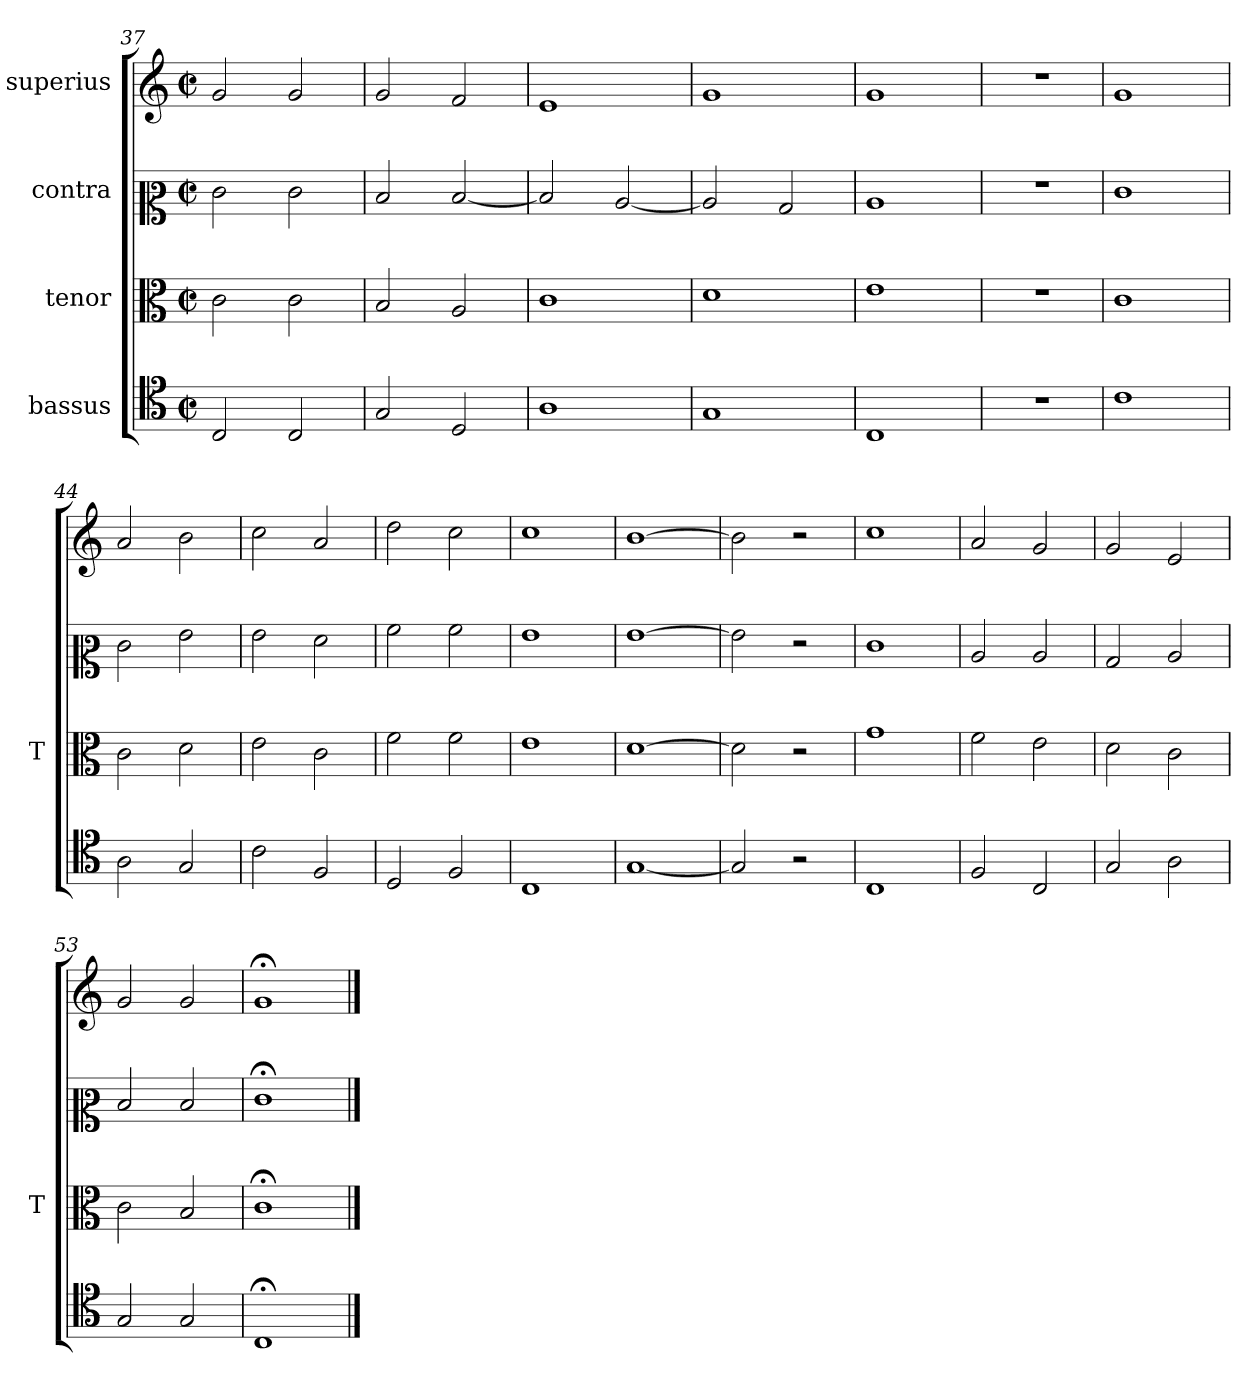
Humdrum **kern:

**kern	**kern	**kern	**kern
*part4	*part3	*part2	*part1
*staff4	*staff3	*staff2	*staff1
*I"bassus	*I"tenor	*I"contra	*I"superius
*	*I'T	*	*
*clefC4	*clefC3	*clefC2	*clefG2
*M2/2	*M2/2	*M2/2	*M2/2
*met(c|)	*met(c|)	*met(c|)	*met(c|)
=37	=37	=37	=37
2C	2c	2e	2g
2C	2c	2e	2g
=38	=38	=38	=38
2G	2B	2d	2g
2D	2A	[2d	2f
=39	=39	=39	=39
1A	1c	2d]	1e
.	.	[2c	.
=40	=40	=40	=40
1G	1d	2c]	1g
.	.	2B	.
=41	=41	=41	=41
1C	1e	1c	1g
=42	=42	=42	=42
1r	1r	1r	1r
=43	=43	=43	=43
1c	1c	1e	1g
=44	=44	=44	=44
2A	2c	2e	2a
2G	2d	2g	2b
=45	=45	=45	=45
2c	2e	2g	2cc
2F	2c	2f	2a
=46	=46	=46	=46
2D	2f	2a	2dd
2F	2f	2a	2cc
=47	=47	=47	=47
1C	1e	1g	1cc
=48	=48	=48	=48
[1G	[1d	[1g	[1b
=49	=49	=49	=49
2G]	2d]	2g]	2b]
2r	2r	2r	2r
=50	=50	=50	=50
1C	1g	1e	1cc
=51	=51	=51	=51
2F	2f	2c	2a
2C	2e	2c	2g
=52	=52	=52	=52
2G	2d	2B	2g
2A	2c	2c	2e
=53	=53	=53	=53
2G	2c	2d	2g
2G	2B	2d	2g
=54	=54	=54	=54
1C;<	1c;<	1e;<	1g;<
==	==	==	==
*-	*-	*-	*-
